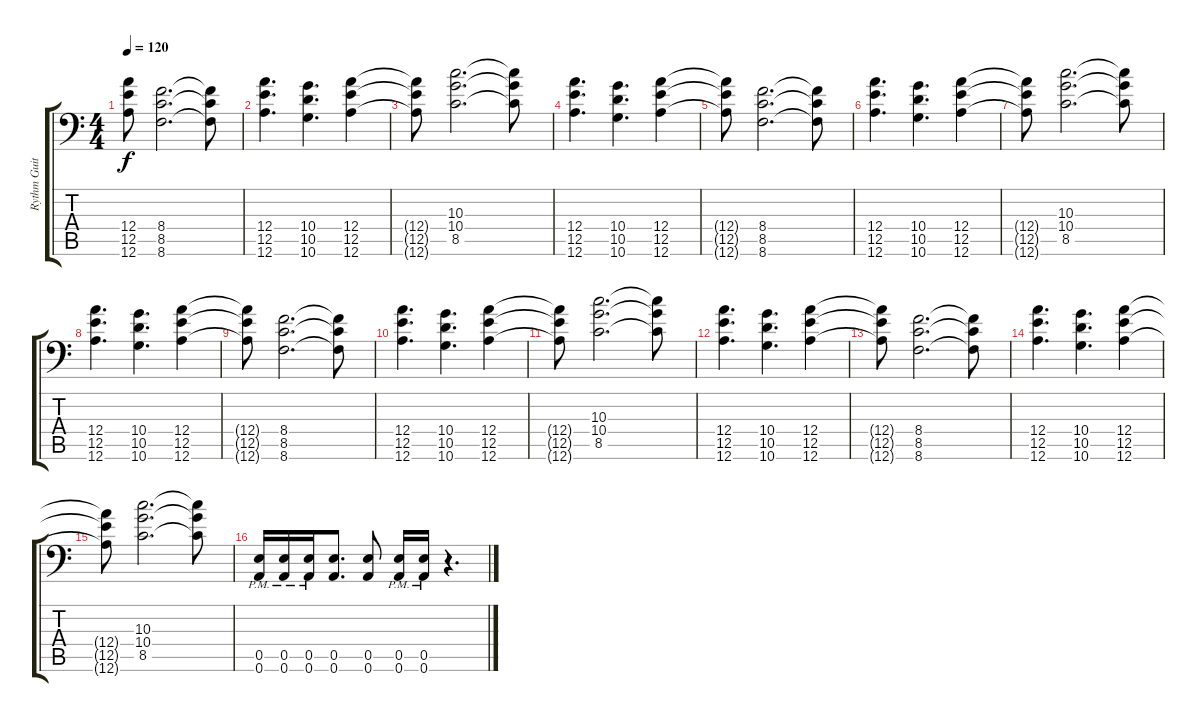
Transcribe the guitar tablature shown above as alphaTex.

\track ("Rythm Guitar" "Rythm Guit") {instrument distortionguitar}
\staff {score tabs}
\tuning (B3 Gb3 D3 A2 E2 A1) {hide}
\ts (4 4)
\tempo 120
\clef f4
\ks c
(12.4{t} 12.5{t} 12.6{t}).8{dy f} (8.4 8.5 8.6).2{d} (8.4{t} 8.5{t} 8.6{t}).8 |
(12.4 12.5 12.6).4{d} (10.4 10.5 10.6).4{d} (12.4 12.5 12.6).4 |
(12.4{t} 12.5{t} 12.6{t}).8 (10.3 10.4 8.5).2{d} (10.3{t} 10.4{t} 8.5{t}).8 |
(12.4 12.5 12.6).4{d} (10.4 10.5 10.6).4{d} (12.4 12.5 12.6).4 |
(12.4{t} 12.5{t} 12.6{t}).8 (8.4 8.5 8.6).2{d} (8.4{t} 8.5{t} 8.6{t}).8 |
(12.4 12.5 12.6).4{d} (10.4 10.5 10.6).4{d} (12.4 12.5 12.6).4 |
(12.4{t} 12.5{t} 12.6{t}).8 (10.3 10.4 8.5).2{d} (10.3{t} 10.4{t} 8.5{t}).8 |
(12.4 12.5 12.6).4{d} (10.4 10.5 10.6).4{d} (12.4 12.5 12.6).4 |
(12.4{t} 12.5{t} 12.6{t}).8 (8.4 8.5 8.6).2{d} (8.4{t} 8.5{t} 8.6{t}).8 |
(12.4 12.5 12.6).4{d} (10.4 10.5 10.6).4{d} (12.4 12.5 12.6).4 |
(12.4{t} 12.5{t} 12.6{t}).8 (10.3 10.4 8.5).2{d} (10.3{t} 10.4{t} 8.5{t}).8 |
(12.4 12.5 12.6).4{d} (10.4 10.5 10.6).4{d} (12.4 12.5 12.6).4 |
(12.4{t} 12.5{t} 12.6{t}).8 (8.4 8.5 8.6).2{d} (8.4{t} 8.5{t} 8.6{t}).8 |
(12.4 12.5 12.6).4{d} (10.4 10.5 10.6).4{d} (12.4 12.5 12.6).4 |
(12.4{t} 12.5{t} 12.6{t}).8 (10.3 10.4 8.5).2{d} (10.3{t} 10.4{t} 8.5{t}).8 |
(0.5{pm} 0.6{pm}).16{volume 12} (0.5{pm} 0.6{pm}).16 (0.5{pm} 0.6{pm}).16 (0.5 0.6).8{d} (0.5 0.6).8 (0.5{pm} 0.6{pm}).16 (0.5{pm} 0.6{pm}).16 r.4{d}
